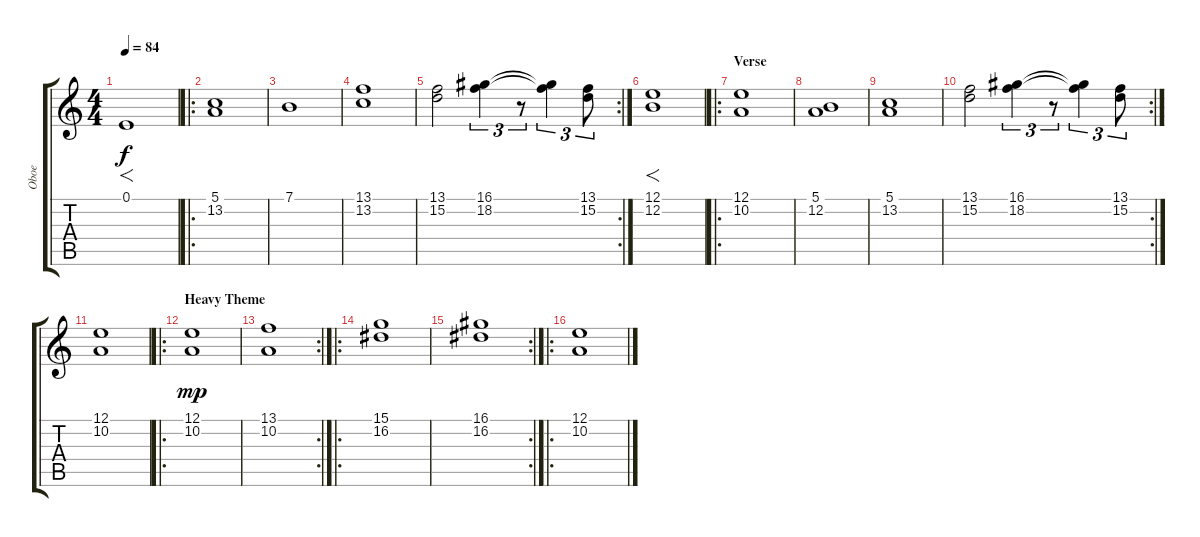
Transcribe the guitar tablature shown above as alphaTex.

\track ("Oboe" "Oboe") {instrument oboe}
\staff {score tabs}
\tuning (E4 B3 G3 D3 A2 E2) {hide}
\ts (4 4)
\tempo 84
\clef g2
\ks c
0.1.1{f dy f} |
\ro
(5.1 13.2).1 |
7.1.1 |
(13.1 13.2).1 |
\rc 2
(13.1 15.2).2 (16.1 18.2).4{tu (3 2)} r.8{tu (3 2)} (16.1{t} 18.2{t}).4{tu (3 2)} (13.1 15.2).8{tu (3 2)} |
(12.1 12.2).1{f} |
\ro
\section ("" "Verse")
(12.1 10.2).1 |
(5.1 12.2).1 |
(5.1 13.2).1 |
\rc 2
(13.1 15.2).2 (16.1 18.2).4{tu (3 2)} r.8{tu (3 2)} (16.1{t} 18.2{t}).4{tu (3 2)} (13.1 15.2).8{tu (3 2)} |
(12.1 10.2).1 |
\ro
\section ("" "Heavy Theme")
(12.1 10.2).1{dy mp} |
\rc 2
(13.1 10.2).1 |
\ro
(15.1 16.2).1 |
\rc 2
(16.1 16.2).1 |
\ro
(12.1 10.2).1
